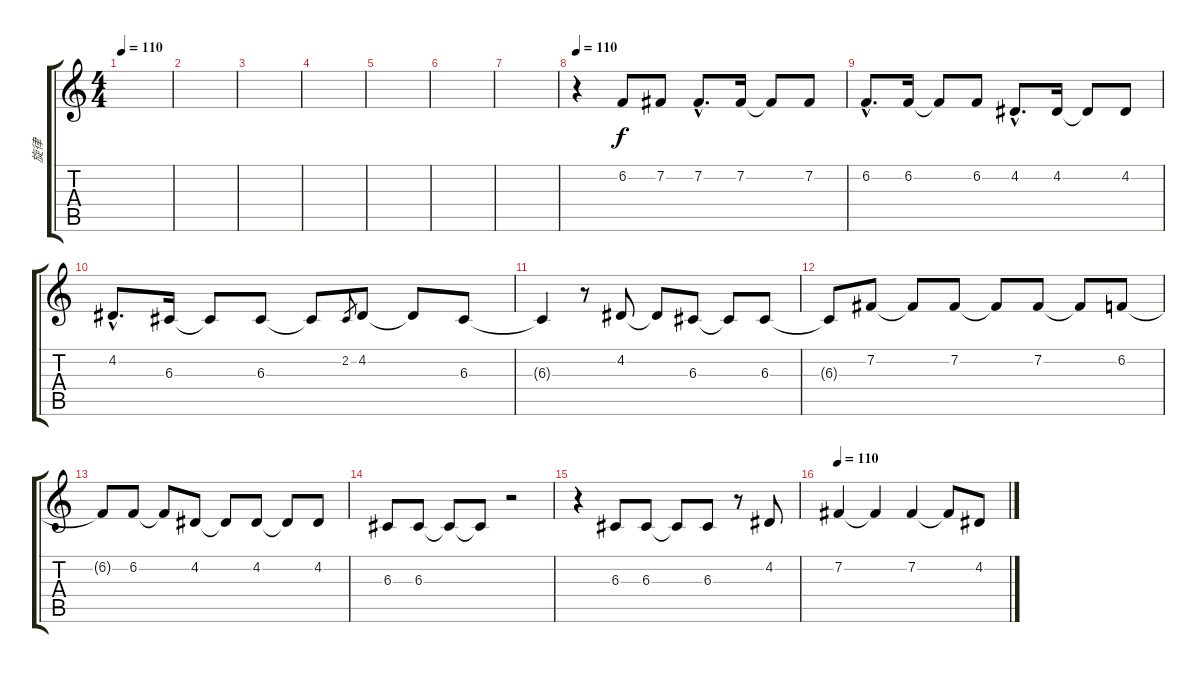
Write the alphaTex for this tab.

\track ("旋律" "旋律") {instrument voiceoohs}
\staff {score tabs}
\tuning (E4 B3 G3 D3 A2 E2) {hide}
\ts (4 4)
\tempo 110
\clef g2
\ks c
|
|
|
|
|
|
|
\tempo 110
r.4 6.2.8 7.2.8 7.2{hac}.8{d} 7.2.16 7.2{t}.8 7.2.8 |
6.2{hac}.8{d} 6.2.16 6.2{t}.8 6.2.8 4.2{hac}.8{d} 4.2.16 4.2{t}.8 4.2.8 |
4.2{hac}.8{d} 6.3.16 6.3{t}.8 6.3.8 6.3{t}.8 2.2.8{gr} 4.2.8 4.2{t}.8 6.3.8 |
6.3{t}.4 r.8 4.2.8 4.2{t}.8 6.3.8 6.3{t}.8 6.3.8 |
6.3{t}.8 7.2.8 7.2{t}.8 7.2.8 7.2{t}.8 7.2.8 7.2{t}.8 6.2.8 |
6.2{t}.8 6.2.8 6.2{t}.8 4.2.8 4.2{t}.8 4.2.8 4.2{t}.8 4.2.8 |
6.3.8 6.3.8 6.3{t}.8 6.3{t}.8 r.2 |
r.4 6.3.8 6.3.8 6.3{t}.8 6.3.8 r.8 4.2.8 |
\tempo 110
7.2.4 7.2{t}.4 7.2.4 7.2{t}.8 4.2.8
